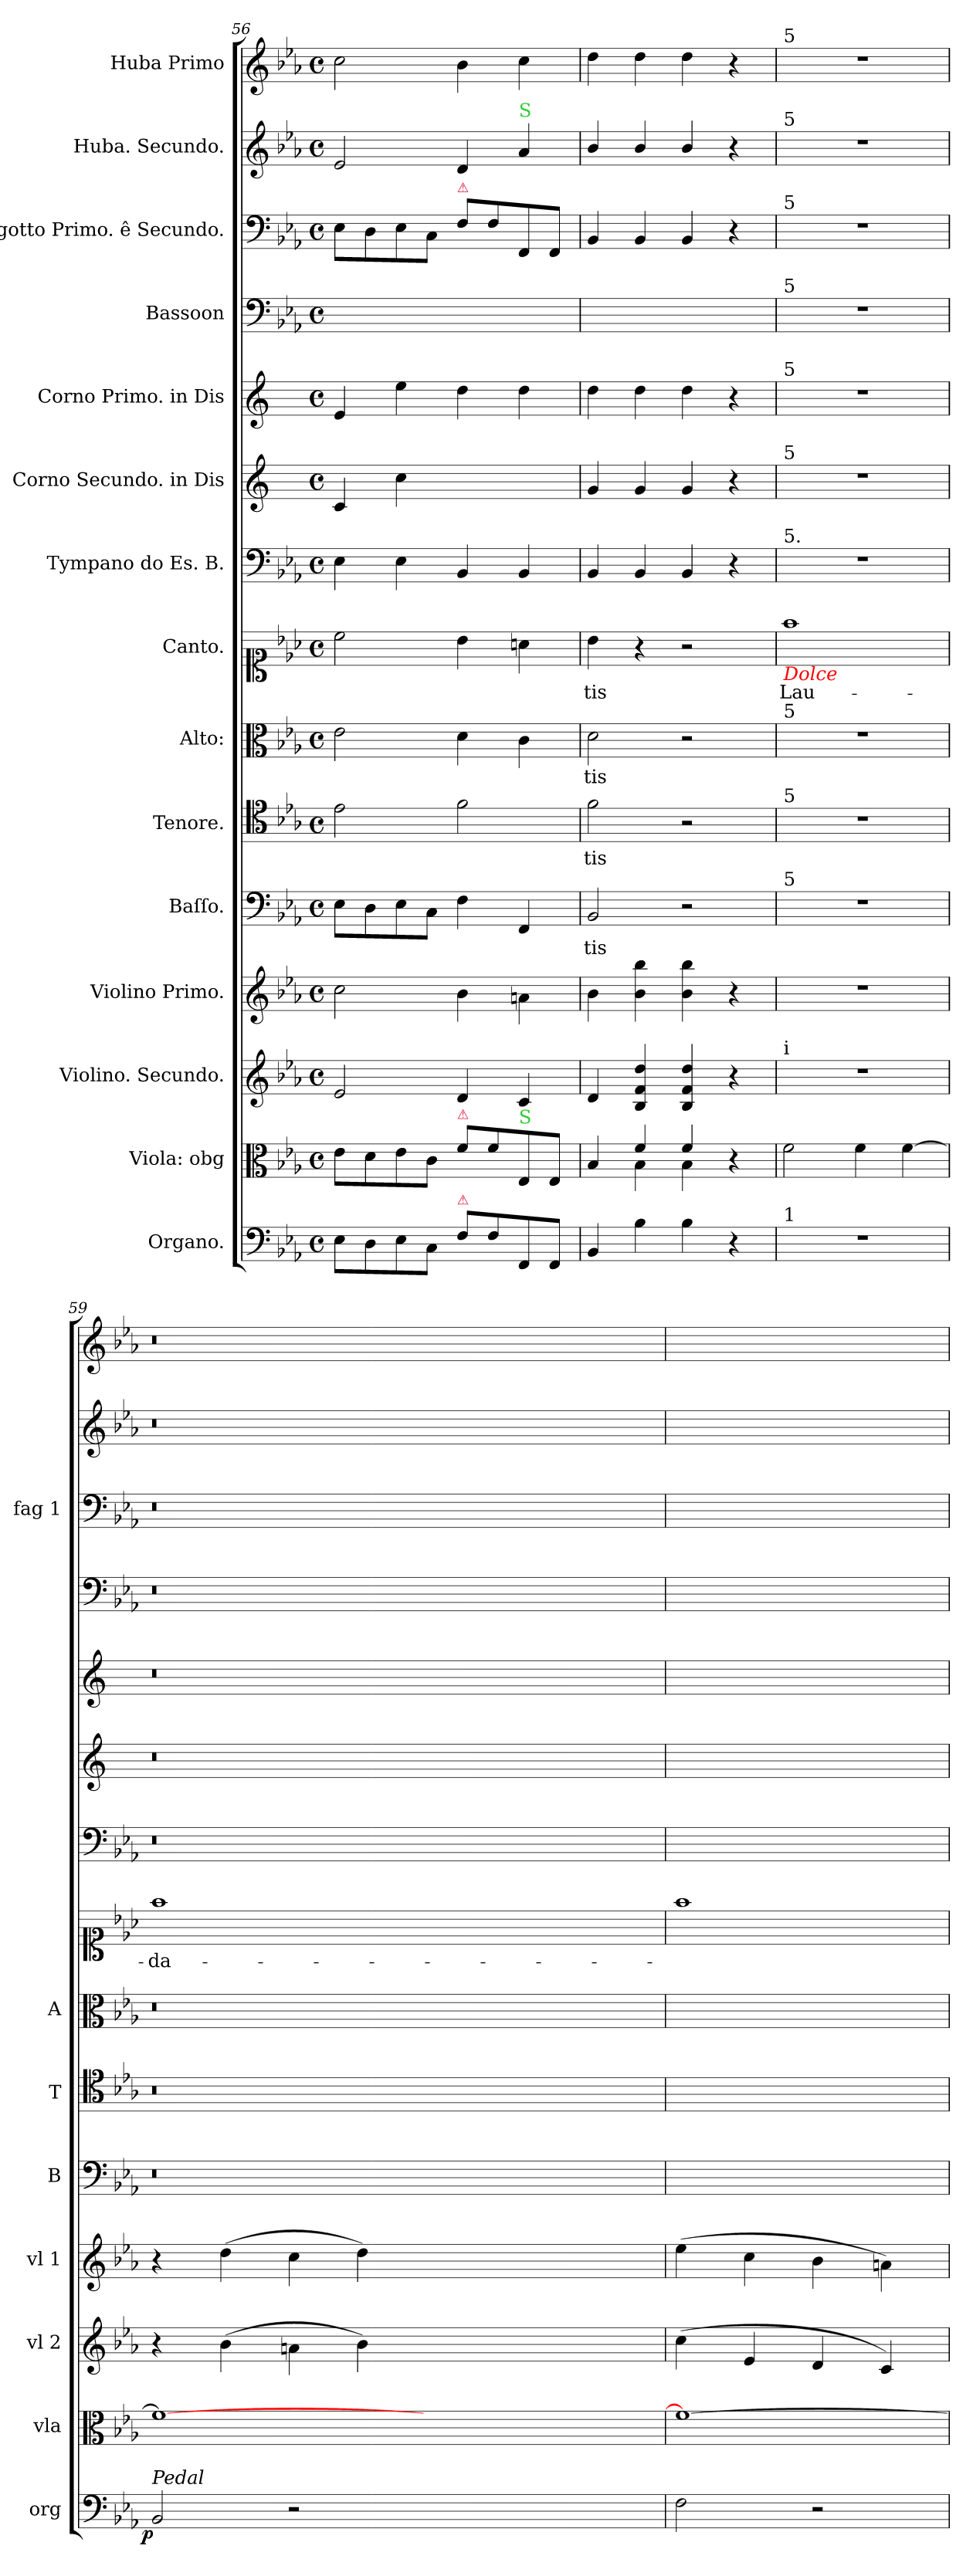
**kern	**dynam	**kern	**dynam	**kern	**dynam	**kern	**dynam	**kern	**text	**kern	**text	**kern	**text	**kern	**text	**kern	**kern	**kern	**kern	**kern	**kern	**kern
*part15	*part15	*part14	*part14	*part13	*part13	*part12	*part12	*part11	*part11	*part10	*part10	*part9	*part9	*part8	*part8	*part7	*part6	*part5	*part4	*part3	*part2	*part1
*staff15	*staff15	*staff14	*staff14	*staff13	*staff13	*staff12	*staff12	*staff11	*staff11	*staff10	*staff10	*staff9	*staff9	*staff8	*staff8	*staff7	*staff6	*staff5	*staff4	*staff3	*staff2	*staff1
*I"Organo.	*	*I"Viola: obg	*	*I"Violino. Secundo.	*	*I"Violino Primo.	*	*I"Baſſo.	*	*I"Tenore.	*	*I"Alto:	*	*I"Canto.	*	*I"Tympano do Es. B.	*I"Corno Secundo. in Dis	*I"Corno Primo. in Dis	*I"Bassoon	*I"Fagotto Primo. ê Secundo.	*I"Huba. Secundo.	*I"Huba Primo
*I'org	*	*I'vla	*	*I'vl 2	*	*I'vl 1	*	*I'B	*	*I'T	*	*I'A	*	*	*	*	*	*	*	*I'fag 1	*	*
*clefF4	*	*clefC3	*	*clefG2	*	*clefG2	*	*clefF4	*	*clefC4	*	*clefC3	*	*clefC1	*	*clefF4	*clefG2	*clefG2	*clefF4	*clefF4	*clefG2	*clefG2
*	*	*	*	*	*	*	*	*	*	*	*	*	*	*	*	*	*ITrd5c9	*ITrd5c9	*	*	*	*
*k[b-e-a-]	*	*k[b-e-a-]	*	*k[b-e-a-]	*	*k[b-e-a-]	*	*k[b-e-a-]	*	*k[b-e-a-]	*	*k[b-e-a-]	*	*k[b-e-a-]	*	*k[b-e-a-]	*k[b-e-a-]	*k[b-e-a-]	*k[b-e-a-]	*k[b-e-a-]	*k[b-e-a-]	*k[b-e-a-]
*E-:	*	*E-:	*	*E-:	*	*E-:	*	*E-:	*	*E-:	*	*E-:	*	*E-:	*	*E-:	*E-:	*E-:	*	*	*E-:	*E-:
*M4/4	*	*M4/4	*	*M4/4	*	*M4/4	*	*M4/4	*	*M4/4	*	*M4/4	*	*M4/4	*	*M4/4	*M4/4	*M4/4	*M4/4	*M4/4	*M4/4	*M4/4
*met(c)	*	*met(c)	*	*met(c)	*	*met(c)	*	*met(c)	*	*met(c)	*	*met(c)	*	*met(c)	*	*met(c)	*met(c)	*met(c)	*met(c)	*met(c)	*met(c)	*met(c)
=56	=56	=56	=56	=56	=56	=56	=56	=56	=56	=56	=56	=56	=56	=56	=56	=56	=56	=56	=56	=56	=56	=56
8E-\L	.	8e-\L	.	2e-/	.	2cc\	.	8E-\L	.	2e-\	.	2e-\	.	2cc\	.	4E-\	4E-/	4G/	8E-\Lyy	8E-\L	2e-/	2cc\
8D\	.	8d\	.	.	.	.	.	8D\	.	.	.	.	.	.	.	.	.	.	8D\yy	8D\	.	.
8E-\	.	8e-\	.	.	.	.	.	8E-\	.	.	.	.	.	.	.	4E-\	4e-\	4g\	8E-\yy	8E-\	.	.
8C\J	.	8c\J	.	.	.	.	.	8C\J	.	.	.	.	.	.	.	.	.	.	8C\Jyy	8C\J	.	.
!	!	!	!	!	!	!	!	!	!	!	!	!	!	!	!	!	!	!	!	!LO:TX:a:color=crimson:t=⚠	!	!
!	!	!LO:TX:a:color=crimson:t=⚠	!	!	!	!	!	!	!	!	!	!	!	!	!	!	!	!	!	!	!	!
!LO:TX:a:color=crimson:t=⚠	!	!	!	!	!	!	!	!	!	!	!	!	!	!	!	!	!	!	!	!	!	!
8F\L	.	8f\L	.	4d/	.	4b-\	.	4F\	.	2f\	.	4d\	.	4b-\	.	4BB-/	4f\yy	4f\	8F\Lyy	8F\L	4d/	4b-\
8F\	.	8f\	.	.	.	.	.	.	.	.	.	.	.	.	.	.	.	.	8F\yy	8F\	.	.
!	!	!	!	!	!	!	!	!	!	!	!	!	!	!	!	!	!	!	!	!	!LO:TX:a:color=limegreen:t=S	!
!	!	!LO:TX:a:color=limegreen:t=S	!	!	!	!	!	!	!	!	!	!	!	!	!	!	!	!	!	!	!	!
8FF/	.	8E-/	.	4c/	.	4an\	.	4FF/	.	.	.	4c\	.	4an\	.	4BB-/	4f\yy	4f\	8FF/yy	8FF/	4a-/	4cc\
8FF/J	.	8E-/J	.	.	.	.	.	.	.	.	.	.	.	.	.	.	.	.	8FF/Jyy	8FF/J	.	.
=57	=57	=57	=57	=57	=57	=57	=57	=57	=57	=57	=57	=57	=57	=57	=57	=57	=57	=57	=57	=57	=57	=57
*	*	*^	*	*	*	*	*	*	*	*	*	*	*	*	*	*	*	*	*	*	*	*
4BB-/	.	4B-/	4ryy	.	4d/	.	4b-\	.	2BB-/	-tis	2f\	-tis	2d\	-tis	4b-\	-tis	4BB-/	4B-/	4f\	4BB-/yy	4BB-/	4b-/	4dd\
4B-\	.	4f/	4B-\	.	4B-/ 4f/ 4dd/	.	4b-\ 4bb-\	.	.	.	.	.	.	.	4r	.	4BB-/	4B-/	4f\	4BB-/yy	4BB-/	4b-/	4dd\
4B-\	.	4f/	4B-\	.	4B-/ 4f/ 4dd/	.	4b-\ 4bb-\	.	2r	.	2r	.	2r	.	2r	.	4BB-/	4B-/	4f\	4BB-/yy	4BB-/	4b-/	4dd\
4r	.	4r	4ryy	.	4r	.	4r	.	.	.	.	.	.	.	.	.	4r	4r	4r	4ryy	4r	4r	4r
=58	=58	=58	=58	=58	=58	=58	=58	=58	=58	=58	=58	=58	=58	=58	=58	=58	=58	=58	=58	=58	=58	=58	=58
!	!	!	!	!	!	!	!	!	!	!	!	!	!	!	!	!	!	!	!	!	!	!	!LO:TX:a:t=5
!	!	!	!	!	!	!	!	!	!	!	!	!	!	!	!	!	!	!	!	!	!	!LO:TX:a:t=5	!
!	!	!	!	!	!	!	!	!	!	!	!	!	!	!	!	!	!	!	!	!	!LO:TX:a:t=5	!	!
!	!	!	!	!	!	!	!	!	!	!	!	!	!	!	!	!	!	!	!	!LO:TX:a:t=5	!	!	!
!	!	!	!	!	!	!	!	!	!	!	!	!	!	!	!	!	!	!	!LO:TX:a:t=5	!	!	!	!
!	!	!	!	!	!	!	!	!	!	!	!	!	!	!	!	!	!	!LO:TX:a:t=5	!	!	!	!	!
!	!	!	!	!	!	!	!	!	!	!	!	!	!	!	!	!	!LO:TX:a:t=5.	!	!	!	!	!	!
!	!	!	!	!	!	!	!	!	!	!	!	!	!	!	!LO:TX:b:i:color=red:t=Dolce	!	!	!	!	!	!	!	!
!	!	!	!	!	!	!	!	!	!	!	!	!	!LO:TX:a:t=5	!	!	!	!	!	!	!	!	!	!
!	!	!	!	!	!	!	!	!	!	!	!LO:TX:a:t=5	!	!	!	!	!	!	!	!	!	!	!	!
!	!	!	!	!	!	!	!	!	!LO:TX:a:t=5	!	!	!	!	!	!	!	!	!	!	!	!	!	!
!	!	!	!	!	!LO:TX:a:t=i	!	!	!	!	!	!	!	!	!	!	!	!	!	!	!	!	!	!
!LO:TX:a:t=1	!	!	!	!	!	!	!	!	!	!	!	!	!	!	!	!	!	!	!	!	!	!	!
!	!	!	!	!LO:DY:b	!	!	!	!	!	!	!	!	!	!	!	!	!	!	!	!	!	!	!
*	*	*v	*v	*	*	*	*	*	*	*	*	*	*	*	*	*	*	*	*	*	*	*	*
1r	.	2f\	piano	1r	.	1r	.	1r	.	1r	.	1r	.	1ff	Lau-	1r	1r	1r	1r	1r	1r	1r
.	.	4f\	.	.	.	.	.	.	.	.	.	.	.	.	.	.	.	.	.	.	.	.
.	.	[<4f\	.	.	.	.	.	.	.	.	.	.	.	.	.	.	.	.	.	.	.	.
=59	=59	=59	=59	=59	=59	=59	=59	=59	=59	=59	=59	=59	=59	=59	=59	=59	=59	=59	=59	=59	=59	=59
!LO:TX:a:i:t=Pedal	!	!	!	!	!	!	!	!	!	!	!	!	!	!	!	!	!	!	!	!	!	!
!	!LO:DY:b:rj	!	!	!	!	!	!	!	!	!	!	!	!	!	!	!	!	!	!	!	!	!
2BB-/	p	1f_<	.	4r	.	4r	.	0.r	.	0.r	.	0.r	.	1ff	-da-	0.r	0.r	0.r	0.r	0.r	0.r	0.r
!	!	!	!	!	!LO:DY:b	!	!LO:DY:b	!	!	!	!	!	!	!	!	!	!	!	!	!	!	!
.	.	.	.	(4b-\	pia	(4dd\	piano	.	.	.	.	.	.	.	.	.	.	.	.	.	.	.
2r	.	.	.	4an\	.	4cc\	.	.	.	.	.	.	.	.	.	.	.	.	.	.	.	.
.	.	.	.	4b-\)	.	4dd\)	.	.	.	.	.	.	.	.	.	.	.	.	.	.	.	.
0ryy	.	0ryy	.	0ryy	.	0ryy	.	.	.	.	.	.	.	0ryy	.	.	.	.	.	.	.	.
=60	=60	=60	=60	=60	=60	=60	=60	=60	=60	=60	=60	=60	=60	=60	=60	=60	=60	=60	=60	=60	=60	=60
2F\	.	1f_<	.	(4cc\	.	(4ee-\	.	1ryy	.	1ryy	.	1ryy	.	1ff	.	1ryy	1ryy	1ryy	1ryy	1ryy	1ryy	1ryy
.	.	.	.	4e-/	.	4cc\	.	.	.	.	.	.	.	.	.	.	.	.	.	.	.	.
2r	.	.	.	4d/	.	4b-\	.	.	.	.	.	.	.	.	.	.	.	.	.	.	.	.
.	.	.	.	4c/)	.	4an\)	.	.	.	.	.	.	.	.	.	.	.	.	.	.	.	.
=	=	=	=	=	=	=	=	=	=	=	=	=	=	=	=	=	=	=	=	=	=	=
*-	*-	*-	*-	*-	*-	*-	*-	*-	*-	*-	*-	*-	*-	*-	*-	*-	*-	*-	*-	*-	*-	*-
